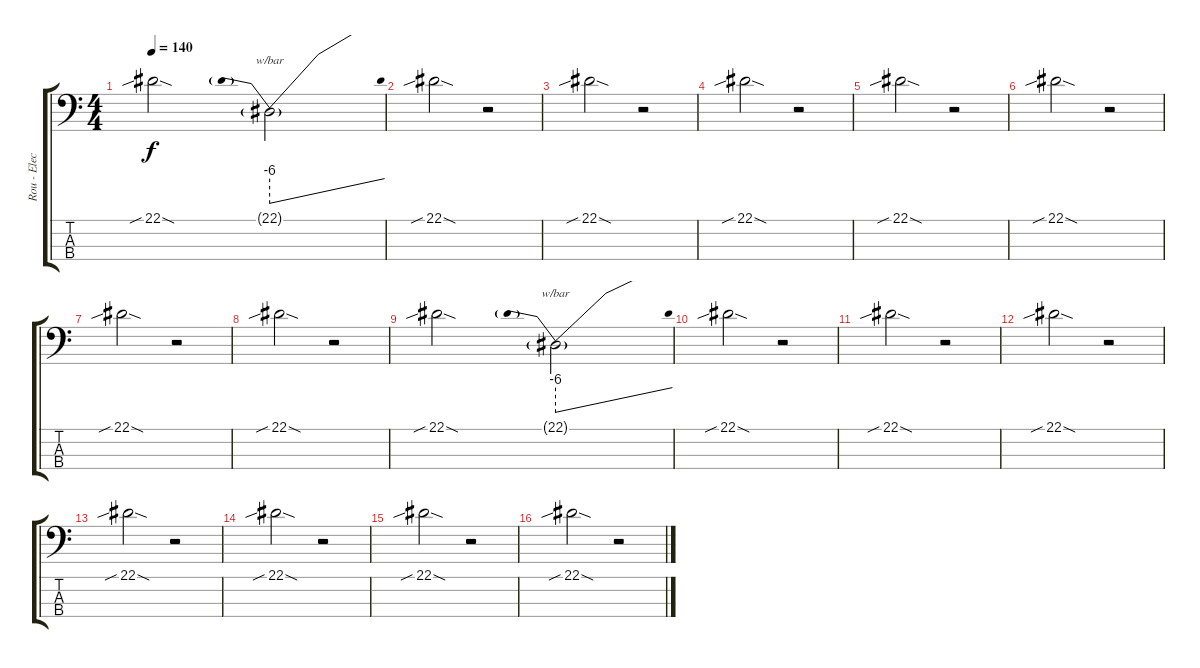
\track ("Rou - Electronics 1" "Rou - Elec") {instrument lead1square}
\staff {score tabs}
\tuning (F2 C2 G1 C1) {hide}
\ts (4 4)
\tempo 140
\clef f4
\ks c
22.1{sib sod}.2{dy f} 22.1{g}.2{tbe (predivedive default 0 -24 60 0)} |
22.1{sib sod}.2 r.2 |
22.1{sib sod}.2 r.2 |
22.1{sib sod}.2 r.2 |
22.1{sib sod}.2 r.2 |
22.1{sib sod}.2 r.2 |
22.1{sib sod}.2 r.2 |
22.1{sib sod}.2 r.2 |
22.1{sib sod}.2 22.1{g}.2{tbe (predivedive default 0 -24 60 0)} |
22.1{sib sod}.2 r.2 |
22.1{sib sod}.2 r.2 |
22.1{sib sod}.2 r.2 |
22.1{sib sod}.2 r.2 |
22.1{sib sod}.2 r.2 |
22.1{sib sod}.2 r.2 |
22.1{sib sod}.2 r.2
